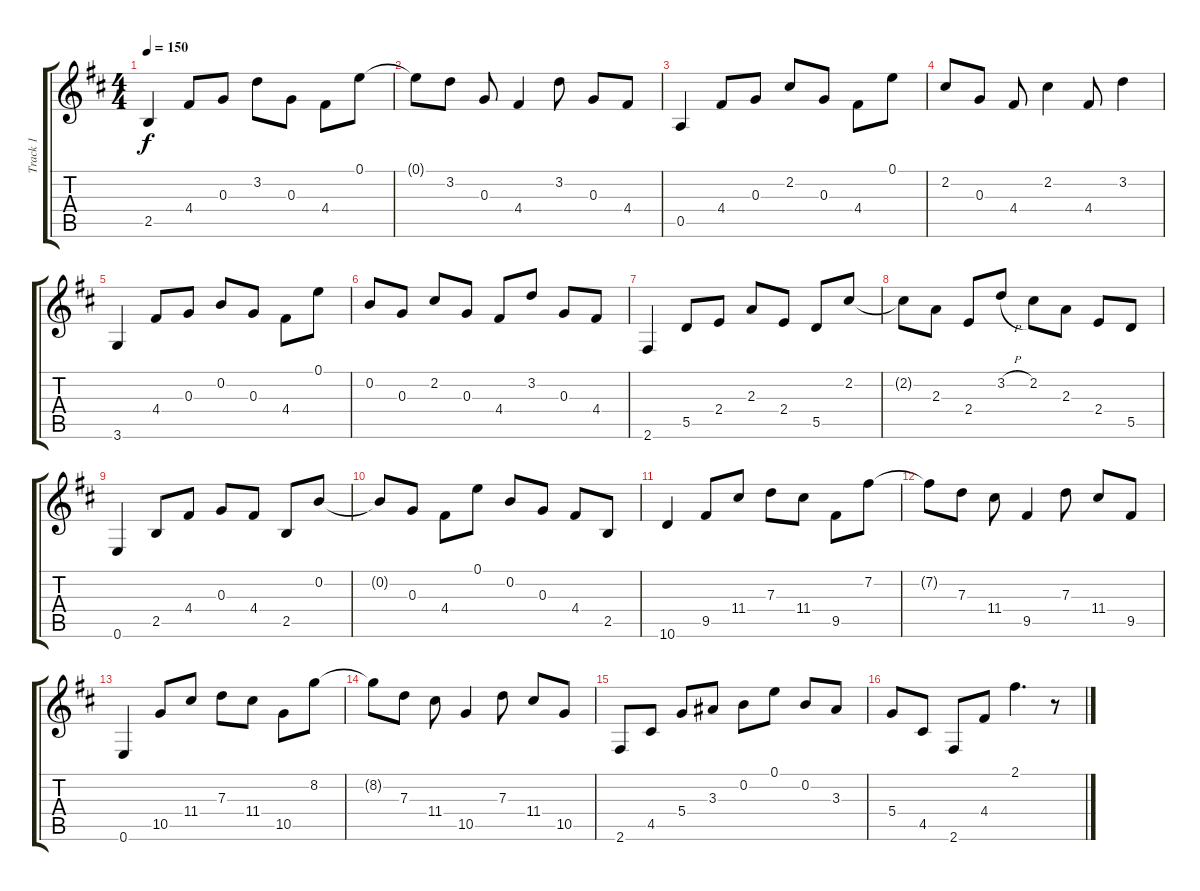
\track ("Track 1" "Track 1") {instrument acousticguitarnylon}
\staff {score tabs}
\tuning (E4 B3 G3 D3 A2 E2) {hide}
\ts (4 4)
\tempo 150
\clef g2
\ks bminor
2.5.4{dy f} 4.4.8 0.3.8 3.2.8 0.3.8 4.4.8 0.1.8 |
0.1{t}.8 3.2.8 0.3.8 4.4.4 3.2.8 0.3.8 4.4.8 |
0.5.4 4.4.8 0.3.8 2.2.8 0.3.8 4.4.8 0.1.8 |
2.2.8 0.3.8 4.4.8 2.2.4 4.4.8 3.2.4 |
3.6.4 4.4.8 0.3.8 0.2.8 0.3.8 4.4.8 0.1.8 |
0.2.8 0.3.8 2.2.8 0.3.8 4.4.8 3.2.8 0.3.8 4.4.8 |
2.6.4 5.5.8 2.4.8 2.3.8 2.4.8 5.5.8 2.2.8 |
2.2{t}.8 2.3.8 2.4.8 3.2{h}.8 2.2.8 2.3.8 2.4.8 5.5.8 |
0.6.4 2.5.8 4.4.8 0.3.8 4.4.8 2.5.8 0.2.8 |
0.2{t}.8 0.3.8 4.4.8 0.1.8 0.2.8 0.3.8 4.4.8 2.5.8 |
10.6.4 9.5.8 11.4.8 7.3.8 11.4.8 9.5.8 7.2.8 |
7.2{t}.8 7.3.8 11.4.8 9.5.4 7.3.8 11.4.8 9.5.8 |
0.6.4 10.5.8 11.4.8 7.3.8 11.4.8 10.5.8 8.2.8 |
8.2{t}.8 7.3.8 11.4.8 10.5.4 7.3.8 11.4.8 10.5.8 |
2.6.8 4.5.8 5.4.8 3.3.8 0.2.8 0.1.8 0.2.8 3.3.8 |
5.4.8 4.5.8 2.6.8 4.4.8 2.1.4{d} r.8
